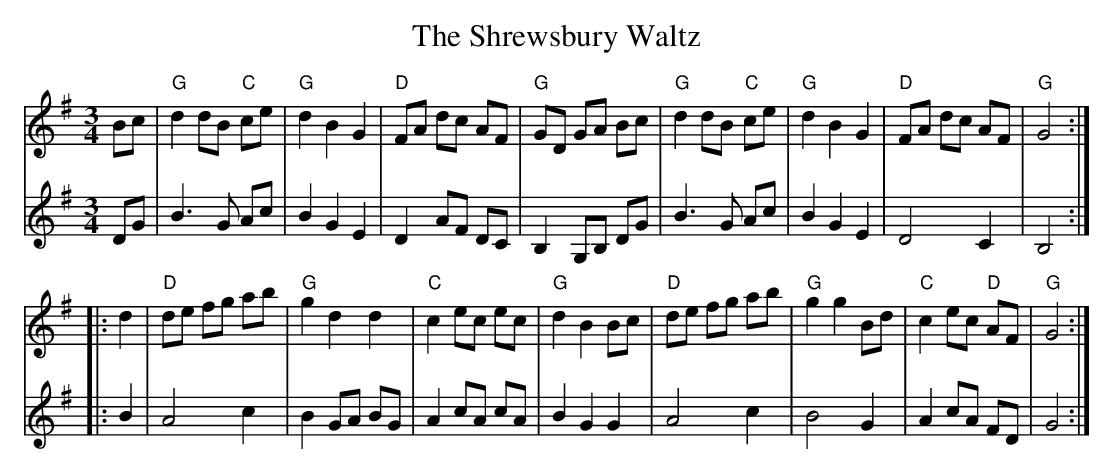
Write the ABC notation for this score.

X:1
T: The Shrewsbury Waltz
M: 3/4
L: 1/8
K: G
V:1
V:2
V:1
Bc | "G"d2 dB "C"ce | "G"d2 B2 G2 | "D"FA dc AF | "G"GD GA Bc |\
"G"d2 dB "C"ce | "G"d2B2 G2 | "D"FA dc AF | "G"G4 :|
|: d2 | "D"de fg ab | "G"g2 d2 d2 | "C"c2 ec ec | "G"d2 B2 Bc |\
"D"de fg ab | "G"g2 g2 Bd | "C"c2 ec "D"AF | "G"G4 :|
V:2
DG|B3G Ac|B2G2E2|D2AF DC|B,2G,B, DG|B3G Ac|B2G2E2|D4C2|B,4:|
|:B2|A4c2|B2GA BG|A2cA cA|B2G2G2|A4c2|B4G2|A2cA FD| G4:|
